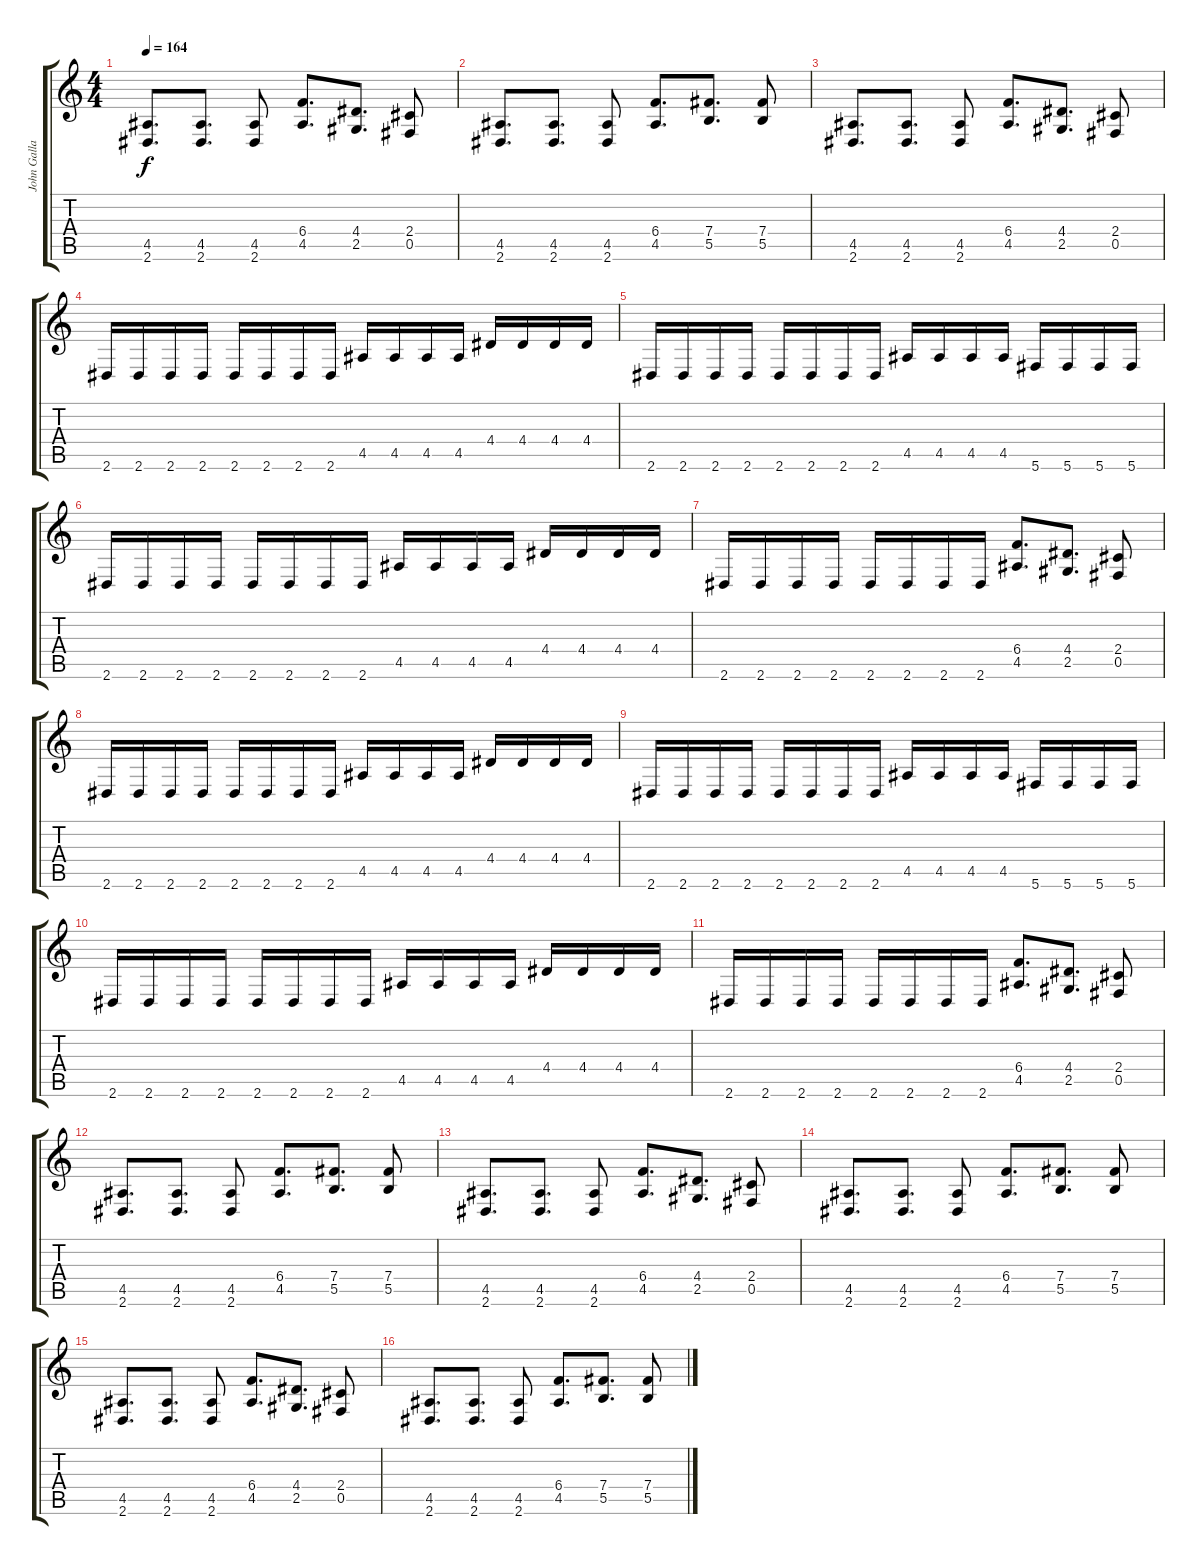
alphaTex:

\track ("John Gallagher" "John Galla") {instrument distortionguitar}
\staff {score tabs}
\tuning (Db4 Ab3 E3 B2 Gb2 Db2) {hide}
\ts (4 4)
\tempo 164
\clef g2
\ks c
(4.5 2.6).8{d dy f} (4.5 2.6).8{d} (4.5 2.6).8 (6.4 4.5).8{d} (4.4 2.5).8{d} (2.4 0.5).8 |
(4.5 2.6).8{d} (4.5 2.6).8{d} (4.5 2.6).8 (6.4 4.5).8{d} (7.4 5.5).8{d} (7.4 5.5).8 |
(4.5 2.6).8{d} (4.5 2.6).8{d} (4.5 2.6).8 (6.4 4.5).8{d} (4.4 2.5).8{d} (2.4 0.5).8 |
2.6.16 2.6.16 2.6.16 2.6.16 2.6.16 2.6.16 2.6.16 2.6.16 4.5.16 4.5.16 4.5.16 4.5.16 4.4.16 4.4.16 4.4.16 4.4.16 |
2.6.16 2.6.16 2.6.16 2.6.16 2.6.16 2.6.16 2.6.16 2.6.16 4.5.16 4.5.16 4.5.16 4.5.16 5.6.16 5.6.16 5.6.16 5.6.16 |
2.6.16 2.6.16 2.6.16 2.6.16 2.6.16 2.6.16 2.6.16 2.6.16 4.5.16 4.5.16 4.5.16 4.5.16 4.4.16 4.4.16 4.4.16 4.4.16 |
2.6.16 2.6.16 2.6.16 2.6.16 2.6.16 2.6.16 2.6.16 2.6.16 (6.4 4.5).8{d} (4.4 2.5).8{d} (2.4 0.5).8 |
2.6.16 2.6.16 2.6.16 2.6.16 2.6.16 2.6.16 2.6.16 2.6.16 4.5.16 4.5.16 4.5.16 4.5.16 4.4.16 4.4.16 4.4.16 4.4.16 |
2.6.16 2.6.16 2.6.16 2.6.16 2.6.16 2.6.16 2.6.16 2.6.16 4.5.16 4.5.16 4.5.16 4.5.16 5.6.16 5.6.16 5.6.16 5.6.16 |
2.6.16 2.6.16 2.6.16 2.6.16 2.6.16 2.6.16 2.6.16 2.6.16 4.5.16 4.5.16 4.5.16 4.5.16 4.4.16 4.4.16 4.4.16 4.4.16 |
2.6.16 2.6.16 2.6.16 2.6.16 2.6.16 2.6.16 2.6.16 2.6.16 (6.4 4.5).8{d} (4.4 2.5).8{d} (2.4 0.5).8 |
(4.5 2.6).8{d} (4.5 2.6).8{d} (4.5 2.6).8 (6.4 4.5).8{d} (7.4 5.5).8{d} (7.4 5.5).8 |
(4.5 2.6).8{d} (4.5 2.6).8{d} (4.5 2.6).8 (6.4 4.5).8{d} (4.4 2.5).8{d} (2.4 0.5).8 |
(4.5 2.6).8{d} (4.5 2.6).8{d} (4.5 2.6).8 (6.4 4.5).8{d} (7.4 5.5).8{d} (7.4 5.5).8 |
(4.5 2.6).8{d} (4.5 2.6).8{d} (4.5 2.6).8 (6.4 4.5).8{d} (4.4 2.5).8{d} (2.4 0.5).8 |
(4.5 2.6).8{d} (4.5 2.6).8{d} (4.5 2.6).8 (6.4 4.5).8{d} (7.4 5.5).8{d} (7.4 5.5).8
